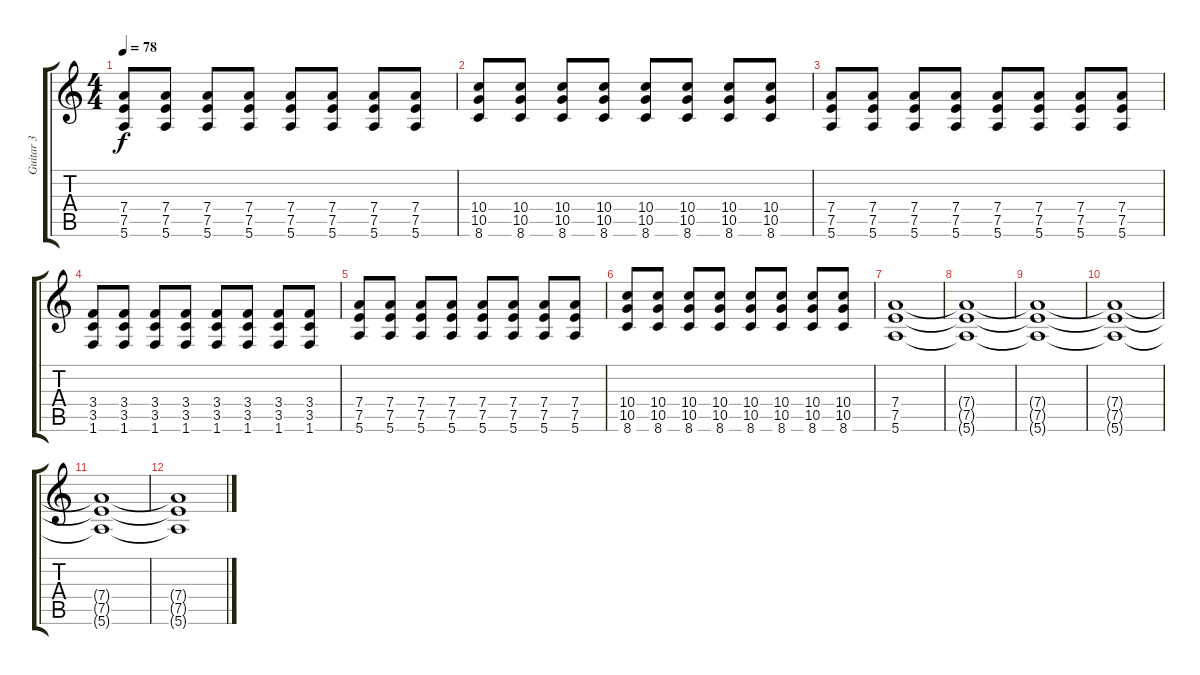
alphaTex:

\track ("Guitar 3" "Guitar 3") {instrument overdrivenguitar}
\staff {score tabs}
\tuning (E4 B3 G3 D3 A2 E2) {hide}
\ts (4 4)
\tempo 78
\clef g2
\ks c
(7.4 7.5 5.6).8{dy f} (7.4 7.5 5.6).8 (7.4 7.5 5.6).8 (7.4 7.5 5.6).8 (7.4 7.5 5.6).8 (7.4 7.5 5.6).8 (7.4 7.5 5.6).8 (7.4 7.5 5.6).8 |
(10.4 10.5 8.6).8 (10.4 10.5 8.6).8 (10.4 10.5 8.6).8 (10.4 10.5 8.6).8 (10.4 10.5 8.6).8 (10.4 10.5 8.6).8 (10.4 10.5 8.6).8 (10.4 10.5 8.6).8 |
(7.4 7.5 5.6).8 (7.4 7.5 5.6).8 (7.4 7.5 5.6).8 (7.4 7.5 5.6).8 (7.4 7.5 5.6).8 (7.4 7.5 5.6).8 (7.4 7.5 5.6).8 (7.4 7.5 5.6).8 |
(3.4 3.5 1.6).8 (3.4 3.5 1.6).8 (3.4 3.5 1.6).8 (3.4 3.5 1.6).8 (3.4 3.5 1.6).8 (3.4 3.5 1.6).8 (3.4 3.5 1.6).8 (3.4 3.5 1.6).8 |
(7.4 7.5 5.6).8 (7.4 7.5 5.6).8 (7.4 7.5 5.6).8 (7.4 7.5 5.6).8 (7.4 7.5 5.6).8 (7.4 7.5 5.6).8 (7.4 7.5 5.6).8 (7.4 7.5 5.6).8 |
(10.4 10.5 8.6).8 (10.4 10.5 8.6).8 (10.4 10.5 8.6).8 (10.4 10.5 8.6).8 (10.4 10.5 8.6).8 (10.4 10.5 8.6).8 (10.4 10.5 8.6).8 (10.4 10.5 8.6).8 |
(7.4 7.5 5.6).1 |
(7.4{t} 7.5{t} 5.6{t}).1 |
(7.4{t} 7.5{t} 5.6{t}).1 |
(7.4{t} 7.5{t} 5.6{t}).1 |
(7.4{t} 7.5{t} 5.6{t}).1 |
(7.4{t} 7.5{t} 5.6{t}).1
